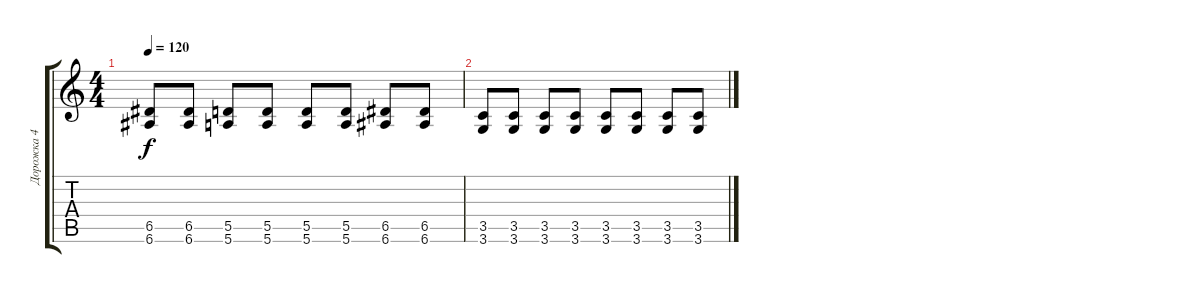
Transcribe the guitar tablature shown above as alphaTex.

\track ("Дорожка 4" "Дорожка 4") {instrument distortionguitar}
\staff {score tabs}
\tuning (E4 B3 G3 D3 A2 E2) {hide}
\ts (4 4)
\tempo 120
\clef g2
\ks c
(6.5 6.6).8{dy f} (6.5 6.6).8 (5.5 5.6).8 (5.5 5.6).8 (5.5 5.6).8 (5.5 5.6).8 (6.5 6.6).8 (6.5 6.6).8 |
(3.5 3.6).8 (3.5 3.6).8 (3.5 3.6).8 (3.5 3.6).8 (3.5 3.6).8 (3.5 3.6).8 (3.5 3.6).8 (3.5 3.6).8
